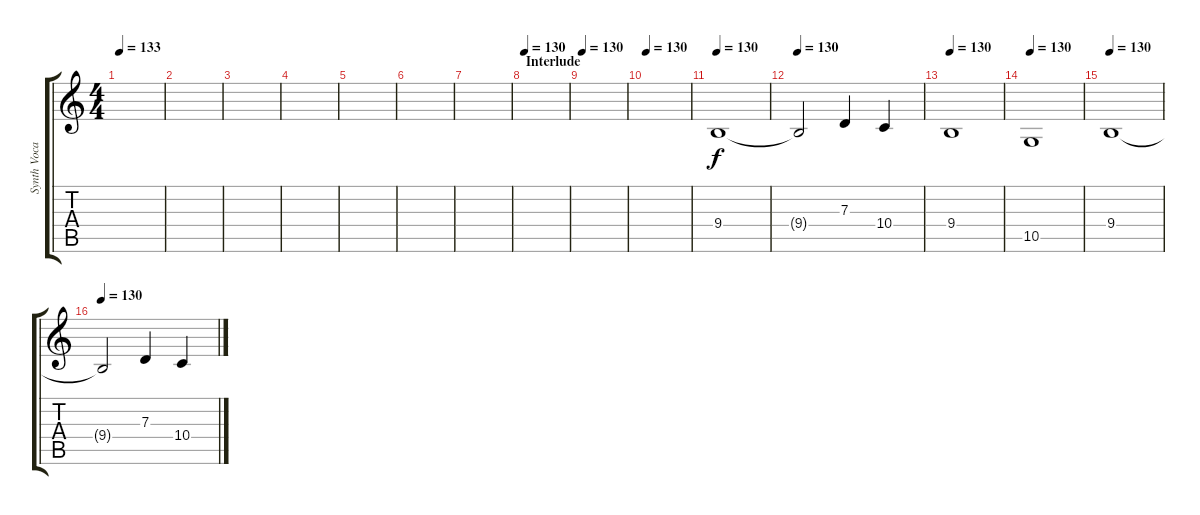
\track ("Synth Vocals" "Synth Voca") {instrument pad7halo}
\staff {score tabs}
\tuning (E4 B3 G3 D3 A2 E2) {hide}
\ts (4 4)
\tempo 133
\clef g2
\ks c
|
|
|
|
|
|
|
\section ("" "Interlude")
\tempo 130
|
\tempo 130
|
\tempo 130
|
\tempo 130
9.4.1{volume 12} |
\tempo 130
9.4{t}.2 7.3.4 10.4.4 |
\tempo 130
9.4.1 |
\tempo 130
10.5.1 |
\tempo 130
9.4.1{volume 16} |
\tempo 130
9.4{t}.2 7.3.4 10.4.4
